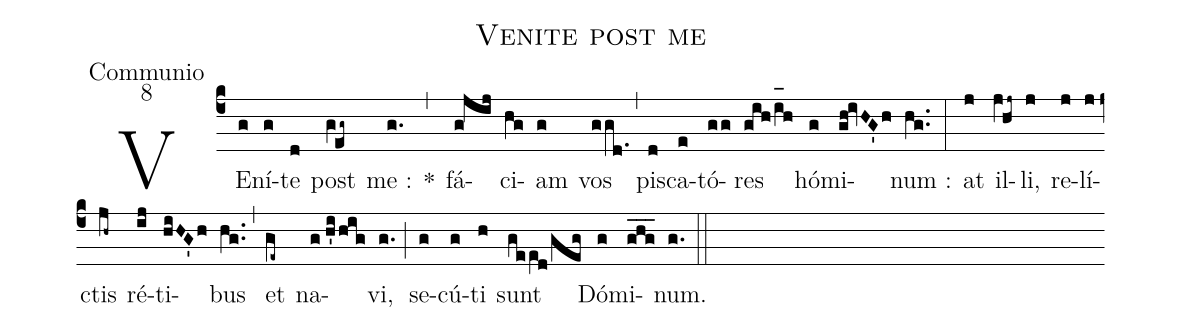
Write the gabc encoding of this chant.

name:Venite post me;
office-part:Communio;
mode:8;
%%
(c4) VE(g)ní(g)te(d) post(gV!eg~) me :(g.) *(,) fá(g!jij)ci(hg)am(g) vos(ggd.) (,) pi(d)sca(e)tó(gg)res(gih/i_[oh:h]h) hó(g)mi(gh!ivHG'h)num :(hg..) (:) at(j) il(jV!hj~)li,(j) re(j)lí(j)ctis(jh~) ré(ij)ti(hiHG'h)bus(hg..) (,) et(ge~) na(g//h'i/hig)vi,(g.) (;) se(g)cú(g)ti(h) sunt(gee[ll:1]d/geg) Dó(g)mi(ghg___)num.(g.) (::)
